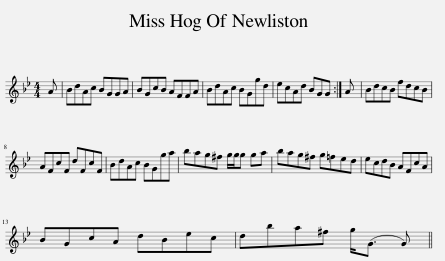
X:1
L:1/8
M:4/4
I:linebreak $
K:Gmin
V:1 treble
V:1
 A | BdAc BGGA | BGcB AFFA | BdAc BGgd | ecAd BGG :| %5
 A | BdcB fdcB |$ AFcF dFcF | BdAc BGga | bag^f g/g/g ga | %10
 bag^f g=fed | ecdB AFcA |$ BGcA dBec | dba^f g<(G G) || %14
